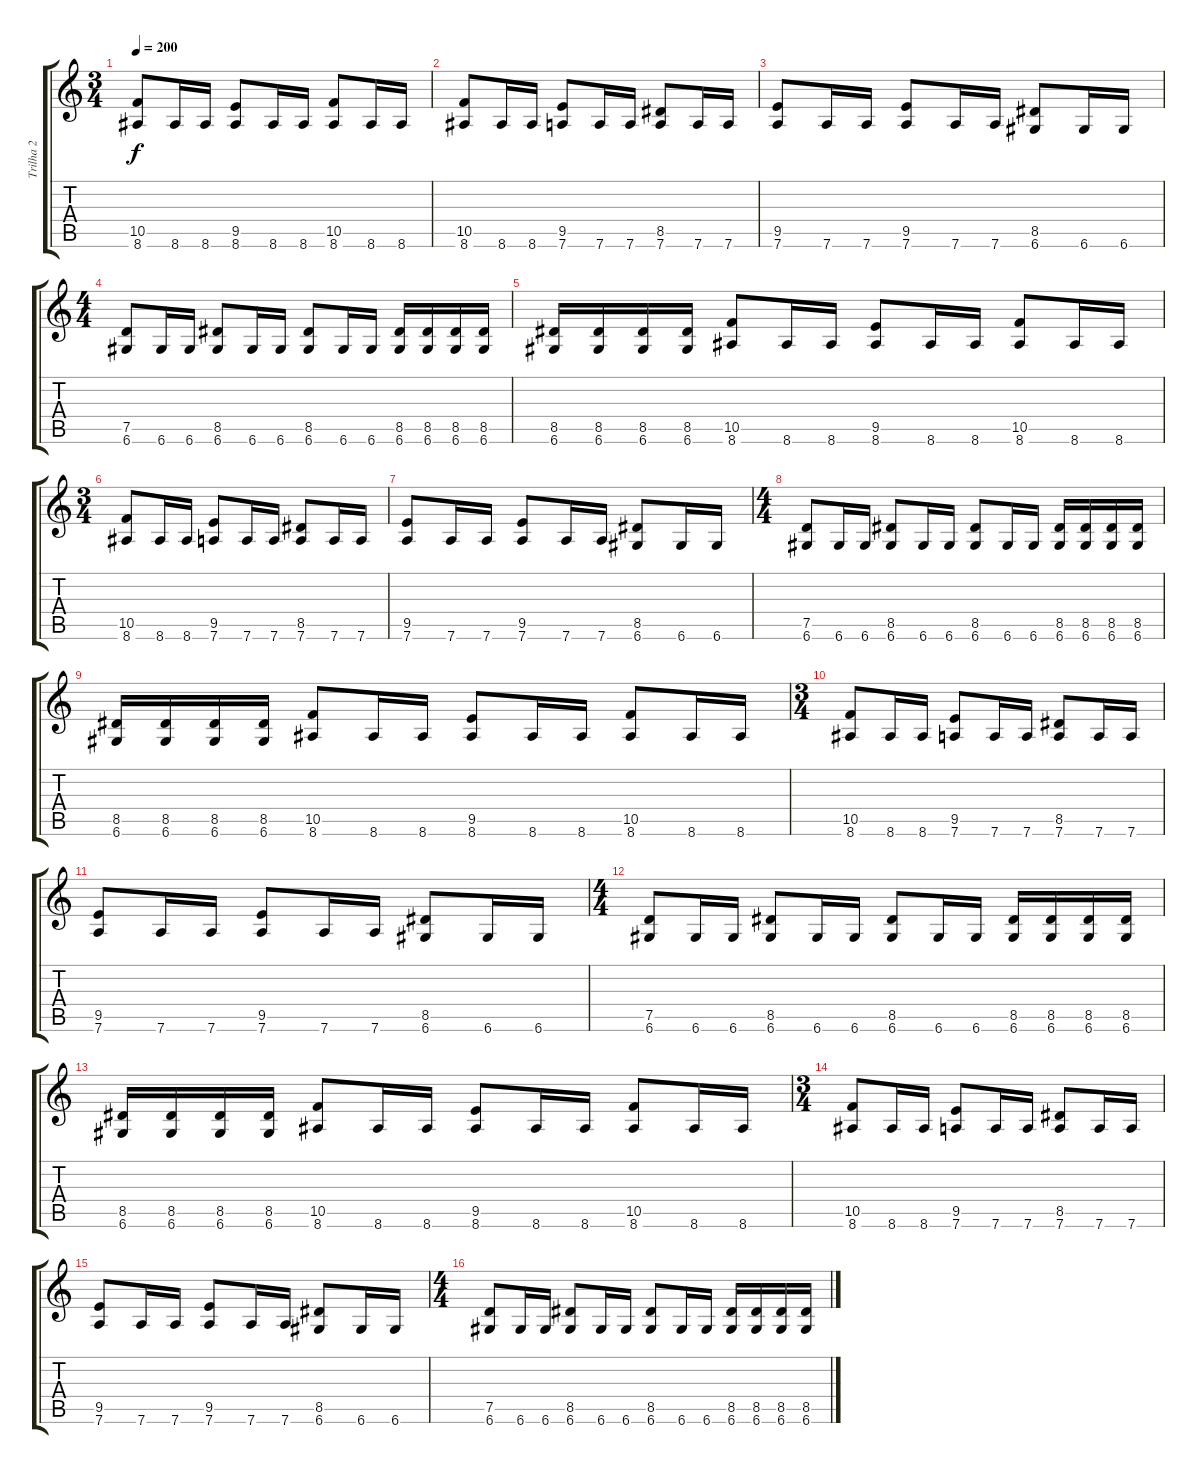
\track ("Trilha 2" "Trilha 2") {instrument distortionguitar}
\staff {score tabs}
\tuning (D4 A3 F3 C3 G2 D2) {hide}
\ts (3 4)
\tempo 200
\clef g2
\ks c
(10.5 8.6).8{dy f} 8.6.16 8.6.16 (9.5 8.6).8 8.6.16 8.6.16 (10.5 8.6).8 8.6.16 8.6.16 |
(10.5 8.6).8 8.6.16 8.6.16 (9.5 7.6).8 7.6.16 7.6.16 (8.5 7.6).8 7.6.16 7.6.16 |
(9.5 7.6).8 7.6.16 7.6.16 (9.5 7.6).8 7.6.16 7.6.16 (8.5 6.6).8 6.6.16 6.6.16 |
\ts (4 4)
(7.5 6.6).8 6.6.16 6.6.16 (8.5 6.6).8 6.6.16 6.6.16 (8.5 6.6).8 6.6.16 6.6.16 (8.5 6.6).16 (8.5 6.6).16 (8.5 6.6).16 (8.5 6.6).16 |
(8.5 6.6).16 (8.5 6.6).16 (8.5 6.6).16 (8.5 6.6).16 (10.5 8.6).8 8.6.16 8.6.16 (9.5 8.6).8 8.6.16 8.6.16 (10.5 8.6).8 8.6.16 8.6.16 |
\ts (3 4)
(10.5 8.6).8 8.6.16 8.6.16 (9.5 7.6).8 7.6.16 7.6.16 (8.5 7.6).8 7.6.16 7.6.16 |
(9.5 7.6).8 7.6.16 7.6.16 (9.5 7.6).8 7.6.16 7.6.16 (8.5 6.6).8 6.6.16 6.6.16 |
\ts (4 4)
(7.5 6.6).8 6.6.16 6.6.16 (8.5 6.6).8 6.6.16 6.6.16 (8.5 6.6).8 6.6.16 6.6.16 (8.5 6.6).16 (8.5 6.6).16 (8.5 6.6).16 (8.5 6.6).16 |
(8.5 6.6).16 (8.5 6.6).16 (8.5 6.6).16 (8.5 6.6).16 (10.5 8.6).8 8.6.16 8.6.16 (9.5 8.6).8 8.6.16 8.6.16 (10.5 8.6).8 8.6.16 8.6.16 |
\ts (3 4)
(10.5 8.6).8 8.6.16 8.6.16 (9.5 7.6).8 7.6.16 7.6.16 (8.5 7.6).8 7.6.16 7.6.16 |
(9.5 7.6).8 7.6.16 7.6.16 (9.5 7.6).8 7.6.16 7.6.16 (8.5 6.6).8 6.6.16 6.6.16 |
\ts (4 4)
(7.5 6.6).8 6.6.16 6.6.16 (8.5 6.6).8 6.6.16 6.6.16 (8.5 6.6).8 6.6.16 6.6.16 (8.5 6.6).16 (8.5 6.6).16 (8.5 6.6).16 (8.5 6.6).16 |
(8.5 6.6).16 (8.5 6.6).16 (8.5 6.6).16 (8.5 6.6).16 (10.5 8.6).8 8.6.16 8.6.16 (9.5 8.6).8 8.6.16 8.6.16 (10.5 8.6).8 8.6.16 8.6.16 |
\ts (3 4)
(10.5 8.6).8 8.6.16 8.6.16 (9.5 7.6).8 7.6.16 7.6.16 (8.5 7.6).8 7.6.16 7.6.16 |
(9.5 7.6).8 7.6.16 7.6.16 (9.5 7.6).8 7.6.16 7.6.16 (8.5 6.6).8 6.6.16 6.6.16 |
\ts (4 4)
(7.5 6.6).8 6.6.16 6.6.16 (8.5 6.6).8 6.6.16 6.6.16 (8.5 6.6).8 6.6.16 6.6.16 (8.5 6.6).16 (8.5 6.6).16 (8.5 6.6).16 (8.5 6.6).16
